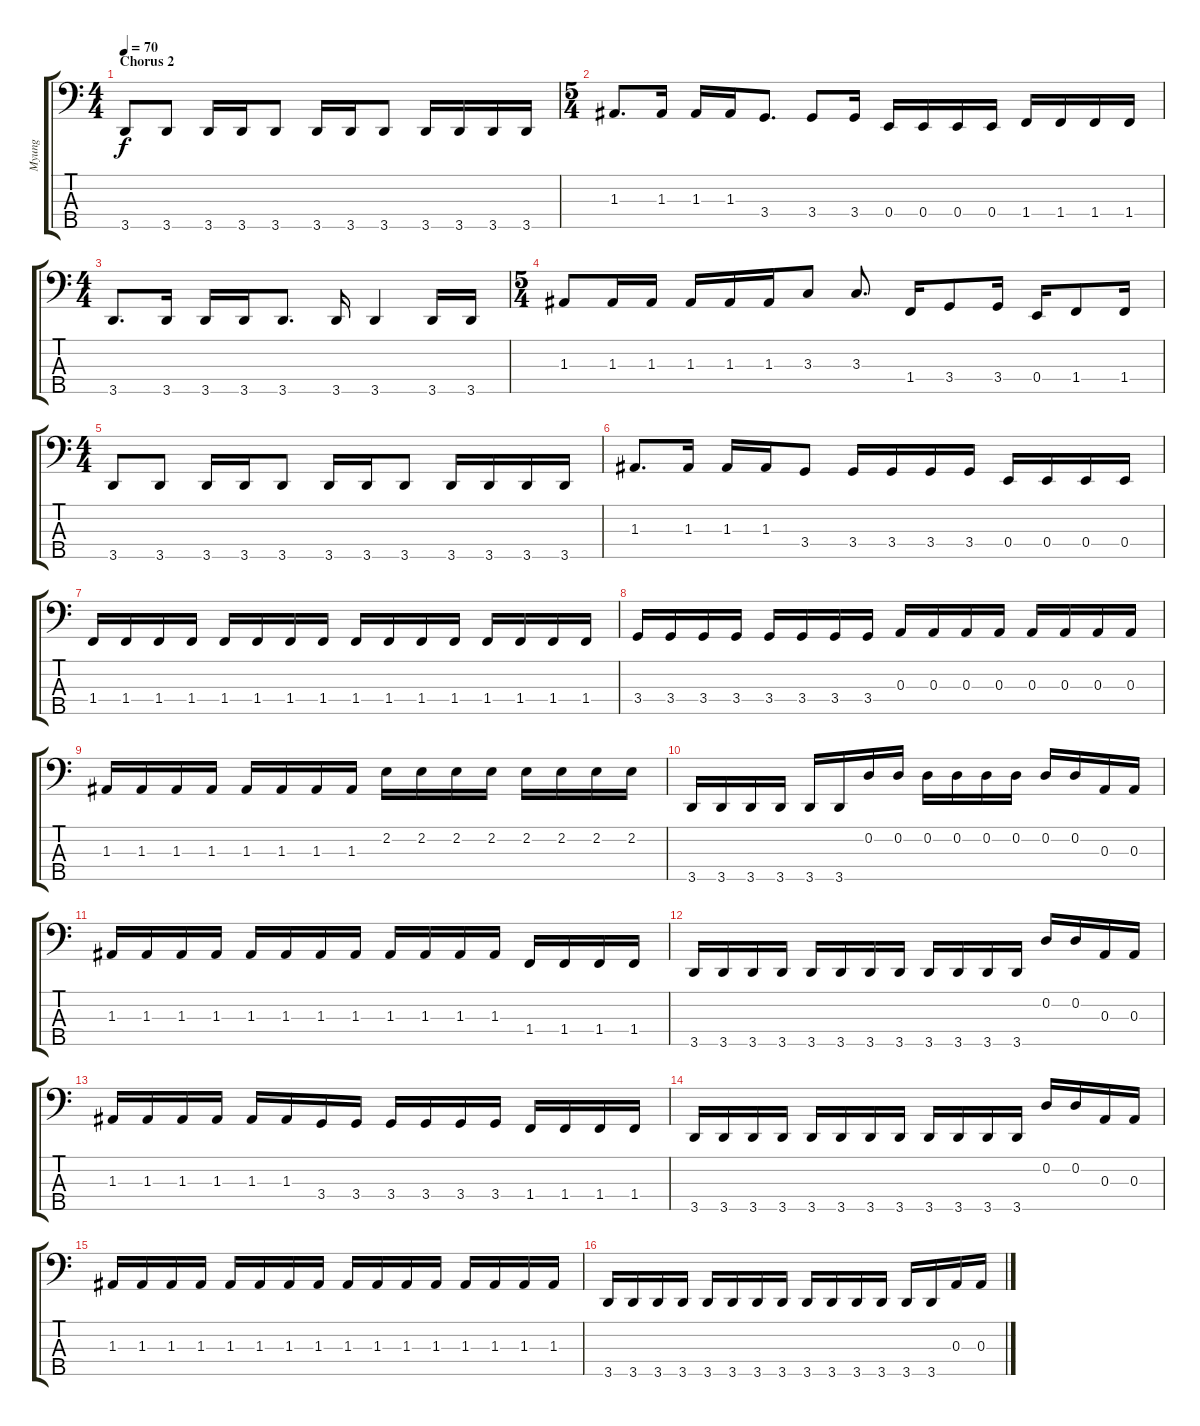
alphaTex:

\track ("Myung" "Myung") {instrument electricbassfinger}
\staff {score tabs}
\tuning (G2 D2 A1 E1 B0) {hide}
\ts (4 4)
\section ("" "Chorus 2")
\tempo 70
\clef f4
\ks c
3.5.8{dy f} 3.5.8 3.5.16 3.5.16 3.5.8 3.5.16 3.5.16 3.5.8 3.5.16 3.5.16 3.5.16 3.5.16 |
\ts (5 4)
1.3.8{d} 1.3.16 1.3.16 1.3.16 3.4.8{d} 3.4.8 3.4.16 0.4.16 0.4.16 0.4.16 0.4.16 1.4.16 1.4.16 1.4.16 1.4.16 |
\ts (4 4)
3.5.8{d} 3.5.16 3.5.16 3.5.16 3.5.8{d} 3.5.16 3.5.4 3.5.16 3.5.16 |
\ts (5 4)
1.3.8 1.3.16 1.3.16 1.3.16 1.3.16 1.3.16 3.3.8 3.3.8{d} 1.4.16 3.4.8 3.4.16 0.4.16 1.4.8 1.4.16 |
\ts (4 4)
3.5.8 3.5.8 3.5.16 3.5.16 3.5.8 3.5.16 3.5.16 3.5.8 3.5.16 3.5.16 3.5.16 3.5.16 |
1.3.8{d} 1.3.16 1.3.16 1.3.16 3.4.8 3.4.16 3.4.16 3.4.16 3.4.16 0.4.16 0.4.16 0.4.16 0.4.16 |
1.4.16 1.4.16 1.4.16 1.4.16 1.4.16 1.4.16 1.4.16 1.4.16 1.4.16 1.4.16 1.4.16 1.4.16 1.4.16 1.4.16 1.4.16 1.4.16 |
3.4.16 3.4.16 3.4.16 3.4.16 3.4.16 3.4.16 3.4.16 3.4.16 0.3.16 0.3.16 0.3.16 0.3.16 0.3.16 0.3.16 0.3.16 0.3.16 |
1.3.16 1.3.16 1.3.16 1.3.16 1.3.16 1.3.16 1.3.16 1.3.16 2.2.16 2.2.16 2.2.16 2.2.16 2.2.16 2.2.16 2.2.16 2.2.16 |
3.5.16 3.5.16 3.5.16 3.5.16 3.5.16 3.5.16 0.2.16 0.2.16 0.2.16 0.2.16 0.2.16 0.2.16 0.2.16 0.2.16 0.3.16 0.3.16 |
1.3.16 1.3.16 1.3.16 1.3.16 1.3.16 1.3.16 1.3.16 1.3.16 1.3.16 1.3.16 1.3.16 1.3.16 1.4.16 1.4.16 1.4.16 1.4.16 |
3.5.16 3.5.16 3.5.16 3.5.16 3.5.16 3.5.16 3.5.16 3.5.16 3.5.16 3.5.16 3.5.16 3.5.16 0.2.16 0.2.16 0.3.16 0.3.16 |
1.3.16 1.3.16 1.3.16 1.3.16 1.3.16 1.3.16 3.4.16 3.4.16 3.4.16 3.4.16 3.4.16 3.4.16 1.4.16 1.4.16 1.4.16 1.4.16 |
3.5.16 3.5.16 3.5.16 3.5.16 3.5.16 3.5.16 3.5.16 3.5.16 3.5.16 3.5.16 3.5.16 3.5.16 0.2.16 0.2.16 0.3.16 0.3.16 |
1.3.16 1.3.16 1.3.16 1.3.16 1.3.16 1.3.16 1.3.16 1.3.16 1.3.16 1.3.16 1.3.16 1.3.16 1.3.16 1.3.16 1.3.16 1.3.16 |
3.5.16 3.5.16 3.5.16 3.5.16 3.5.16 3.5.16 3.5.16 3.5.16 3.5.16 3.5.16 3.5.16 3.5.16 3.5.16 3.5.16 0.3.16 0.3.16
